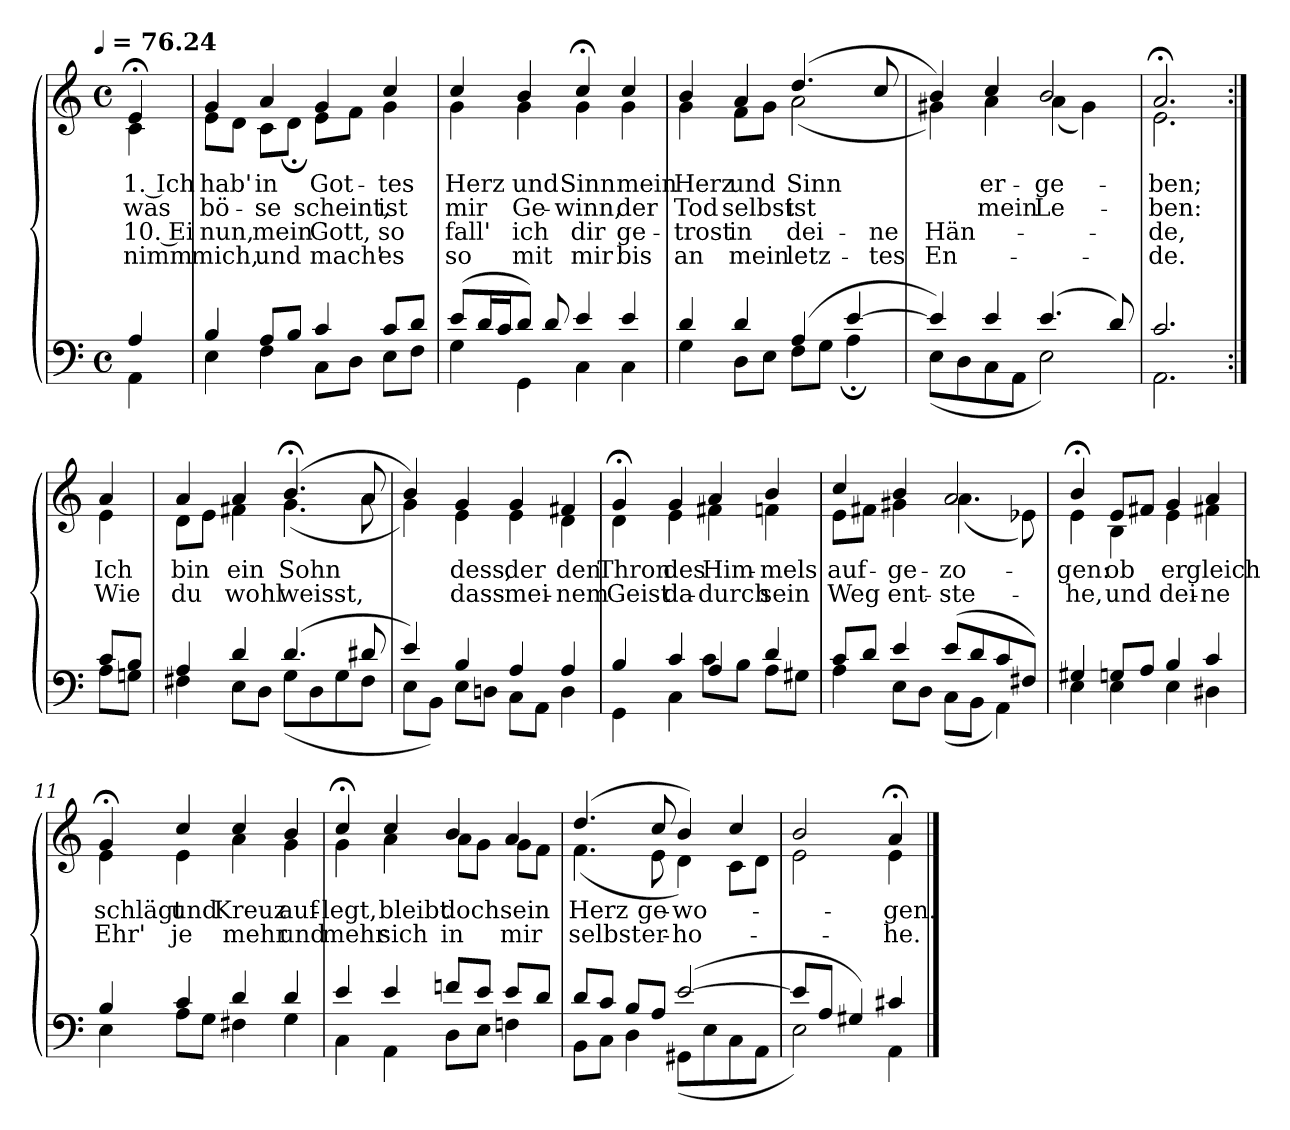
**kern	**kern	**text	**text	**text	**text	**dynam
*part1	*part1	*part1	*part1	*part1	*part1	*part1
*staff2	*staff1	*staff1	*staff1	*staff1	*staff1	*staff1/2
*clefF4	*clefG2	*	*	*	*	*
!!LO:TX:omd:t=[quarter] = 76.24
*M4/4	*M4/4	*	*	*	*	*
*met(c)	*met(c)	*	*	*	*	*
*MM76	*MM76	*	*	*	*	*
=	=	=	=	=	=	=
*^	*^	*	*	*	*	*
4A	4AA	4e;<	4c	1. Ich	was	10. Ei	nimm	.
=1	=1	=1	=1	=1	=1	=1	=1	=1
4B	4E	4g	8eL	hab'	bö-	nun,	mich,	.
.	.	.	8dJ	.	.	.	.	.
8AL	4F	4a	8cL	in	-se	mein	und	.
8BJ	.	.	8d;J	.	.	.	.	.
4c	8CL	4g	8eL	Got-	scheint,	Gott,	mach'	.
.	8DJ	.	8fJ	.	.	.	.	.
8cL	8EL	4cc	4g	-tes	ist	so	es	.
8dJ	8FJ	.	.	.	.	.	.	.
=2	=2	=2	=2	=2	=2	=2	=2	=2
(8eL	4G	4cc	4g	Herz	mir	fall'	so	.
16dL	.	.	.	.	.	.	.	.
16cJ	.	.	.	.	.	.	.	.
8dJ)	4GG	4b	4g	und	Ge-	ich	mit	.
8d	.	.	.	.	.	.	.	.
4e	4C	4cc;<	4g	Sinn	-winn,	dir	mir	.
4e	4C	4cc	4g	mein	der	ge-	bis	.
=3	=3	=3	=3	=3	=3	=3	=3	=3
4d	4G	4b	4g	Herz	Tod	-trost	an	.
4d	8DL	4a	8fL	und	selbst	in	mein	.
.	8EJ	.	8gJ	.	.	.	.	.
(4A	8FL	(4.dd	(2a	Sinn	ist	dei-	letz-	♩ = 75
.	8GJ	.	.	.	.	.	.	.
[4e	4A;	.	.	.	.	.	.	.
.	.	8cc	.	.	.	-ne	-tes	.
=4	=4	=4	=4	=4	=4	=4	=4	=4
*	*	*MM74	*	*	*	*	*	*
4e])	(8EL	4b)	4g#X)	.	.	Hän-	En-	.
.	8D	.	.	.	.	.	.	.
4e	8C	4cc	4a	er-	mein	.	.	♩ = 73
.	8AAJ	.	.	.	.	.	.	.
(4.e	2E)	2b	(4a	-ge-	Le-	.	.	♩ = 70.2
.	.	.	4g#)	.	.	.	.	.
8d)	.	.	.	.	.	.	.	.
=5	=5	=5	=5	=5	=5	=5	=5	=5
*	*	*MM72	*	*	*	*	*	*
2.c	2.AA	2.a;<	2.e	-ben;	-ben:	-de,	-de.	.
!!LO:LB:g=z	!!
=:|!	=:|!	=:|!	=:|!	=:|!	=:|!	=:|!	=:|!	=:|!
*	*	*MM74	*	*	*	*	*	*
8cL	8AL	4a	4e	Ich	Wie	.	.	.
8BJ	8GnJ	.	.	.	.	.	.	.
=6	=6	=6	=6	=6	=6	=6	=6	=6
4A	4F#X	4a	8dL	bin	du	.	.	.
.	.	.	8eJ	.	.	.	.	.
4d	8EL	4a	4f#X	ein	wohl	.	.	♩ = 74
.	8DJ	.	.	.	.	.	.	.
(4.d	(8GL	(4.b;<	(4.g	Sohn	weisst,	.	.	.
.	8D	.	.	.	.	.	.	.
.	8G	.	.	.	.	.	.	.
8d#X	8F#J	8a	8a	.	.	.	.	.
=7	=7	=7	=7	=7	=7	=7	=7	=7
*	*	*MM73	*	*	*	*	*	*
4e)	8EL	4b)	4g)	.	.	.	.	.
.	8BBJ)	.	.	.	.	.	.	.
4B	8EL	4g	4e	dess,	dass	.	.	♩ = 73
.	8DnJ	.	.	.	.	.	.	.
4A	8CL	4g	4e	der	mei-	.	.	♩ = 72
.	8AAJ	.	.	.	.	.	.	.
4A	4D	4f#X	4d	den	-nem	.	.	♩ = 69
=8	=8	=8	=8	=8	=8	=8	=8	=8
4B	4GG	4g;<	4d	Thron	Geist	.	.	.
4c	4C	4g	4e	des	da-	.	.	♩ = 73
4A	8cL	4a	4f#X	Him-	-durch	.	.	.
.	8BJ	.	.	.	.	.	.	.
4d	8AL	4b	4fn	-mels	sein	.	.	.
.	8G#XJ	.	.	.	.	.	.	.
!!LO:LB:g=z	!!
=9	=9	=9	=9	=9	=9	=9	=9	=9
8cL	4A	4cc	8eL	auf-	Weg	.	.	.
8dJ	.	.	8f#XJ	.	.	.	.	.
4e	8EL	4b	4g#X	-ge-	ent-	.	.	.
.	8DJ	.	.	.	.	.	.	.
(8eL	(8CL	2a	(4.a	-zo-	-ste-	.	.	♩ = 71
8d	8BBJ	.	.	.	.	.	.	.
8c	4AA)	.	.	.	.	.	.	.
8F#XJ)	.	.	8e-X)	.	.	.	.	.
=10	=10	=10	=10	=10	=10	=10	=10	=10
4G#X	4E	4b;<	4e	-gen:	-he,	.	.	.
8GnL	4E	8eL	4B	ob	und	.	.	♩ = 70
8AJ	.	8f#XJ	.	.	.	.	.	.
4B	4E	4g	4e	er	dei-	.	.	♩ = 71
4c	4D#X	4a	4f#X	gleich	-ne	.	.	♩ = 72
=11	=11	=11	=11	=11	=11	=11	=11	=11
*	*	*MM70	*	*	*	*	*	*
4B	4E	4g;<	4e	schlägt	Ehr'	.	.	.
4c	8AL	4cc	4e	und	je	.	.	.
.	8GJ	.	.	.	.	.	.	.
4d	4F#X	4cc	4a	Kreuz	mehr	.	.	.
4d	4G	4b	4g	auf-	und	.	.	.
!!LO:LB:g=z	!!
=12	=12	=12	=12	=12	=12	=12	=12	=12
4e	4C	4cc;<	4g	-legt,	mehr	.	.	.
4e	4AA	4cc	4a	bleibt	sich	.	.	.
8fnL	8DL	4b	8aL	doch	in	.	.	.
8eJ	8EJ	.	8gJ	.	.	.	.	.
8eL	4Fn	4a	8gL	sein	mir	.	.	♩ = 69
8dJ	.	.	8fJ	.	.	.	.	.
=13	=13	=13	=13	=13	=13	=13	=13	=13
*	*	*MM68	*	*	*	*	*	*
8dL	8BBL	(4.dd	(4.f	Herz	selbst	.	.	.
8cJ	8CJ	.	.	.	.	.	.	.
8BL	4D	.	.	.	.	.	.	.
8AJ	.	8cc	8e	ge-	er-	.	.	.
([2e	(8GG#XL	4b)	4d)	-wo-	-ho-	.	.	♩ = 68
.	8E	.	.	.	.	.	.	.
.	8C	4cc	8cL	.	.	.	.	♩ = 67
.	8AAJ	.	8dJ	.	.	.	.	.
=14	=14	=14	=14	=14	=14	=14	=14	=14
*	*	*MM64	*	*	*	*	*	*
8eL]	2E)	2b	2e	.	.	.	.	.
8AJ	.	.	.	.	.	.	.	.
4G#X)	.	.	.	.	.	.	.	.
4c#X	4AA	4a;<	4e	-gen.	-he.	.	.	.
*v	*v	*	*	*	*	*	*	*
*	*v	*v	*	*	*	*	*
==	==	==	==	==	==	==
*-	*-	*-	*-	*-	*-	*-
